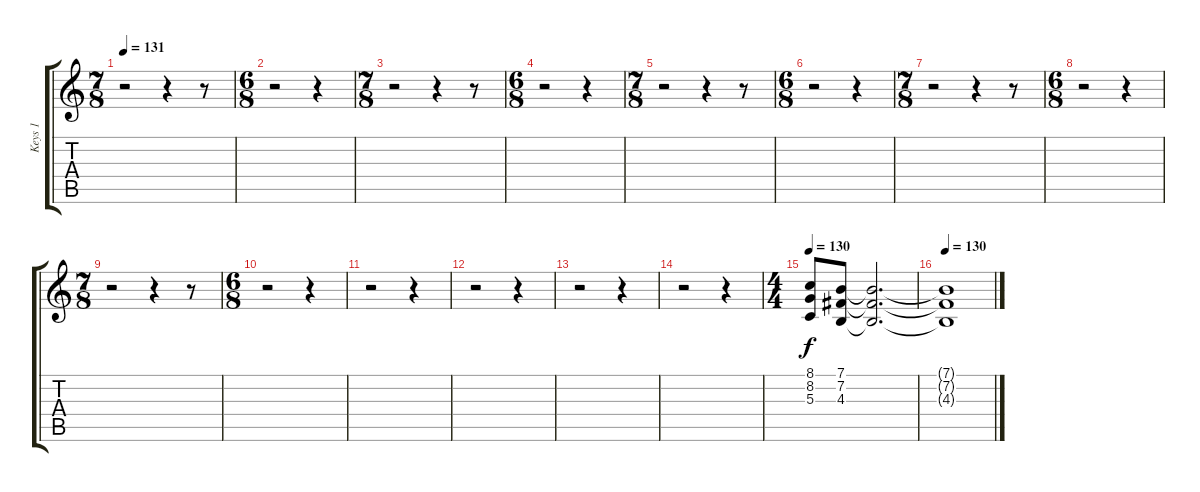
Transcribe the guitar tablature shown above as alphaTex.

\track ("Keys 1" "Keys 1") {instrument synthstrings2}
\staff {score tabs}
\tuning (E4 B3 G3 D3 A2 E2) {hide}
\ts (7 8)
\tempo 131
\clef g2
\ks c
r.2{dy f} r.4 r.8 |
\ts (6 8)
r.2 r.4 |
\ts (7 8)
r.2 r.4 r.8 |
\ts (6 8)
r.2 r.4 |
\ts (7 8)
r.2 r.4 r.8 |
\ts (6 8)
r.2 r.4 |
\ts (7 8)
r.2 r.4 r.8 |
\ts (6 8)
r.2 r.4 |
\ts (7 8)
r.2 r.4 r.8 |
\ts (6 8)
r.2 r.4 |
r.2 r.4 |
r.2 r.4 |
r.2 r.4 |
r.2 r.4 |
\ts (4 4)
\tempo 130
(8.1 8.2 5.3).8{instrument synthstrings2} (7.1 7.2 4.3).8 (7.1{t} 7.2{t} 4.3{t}).2{d} |
\tempo 130
(7.1{t} 7.2{t} 4.3{t}).1{instrument synthstrings2}
